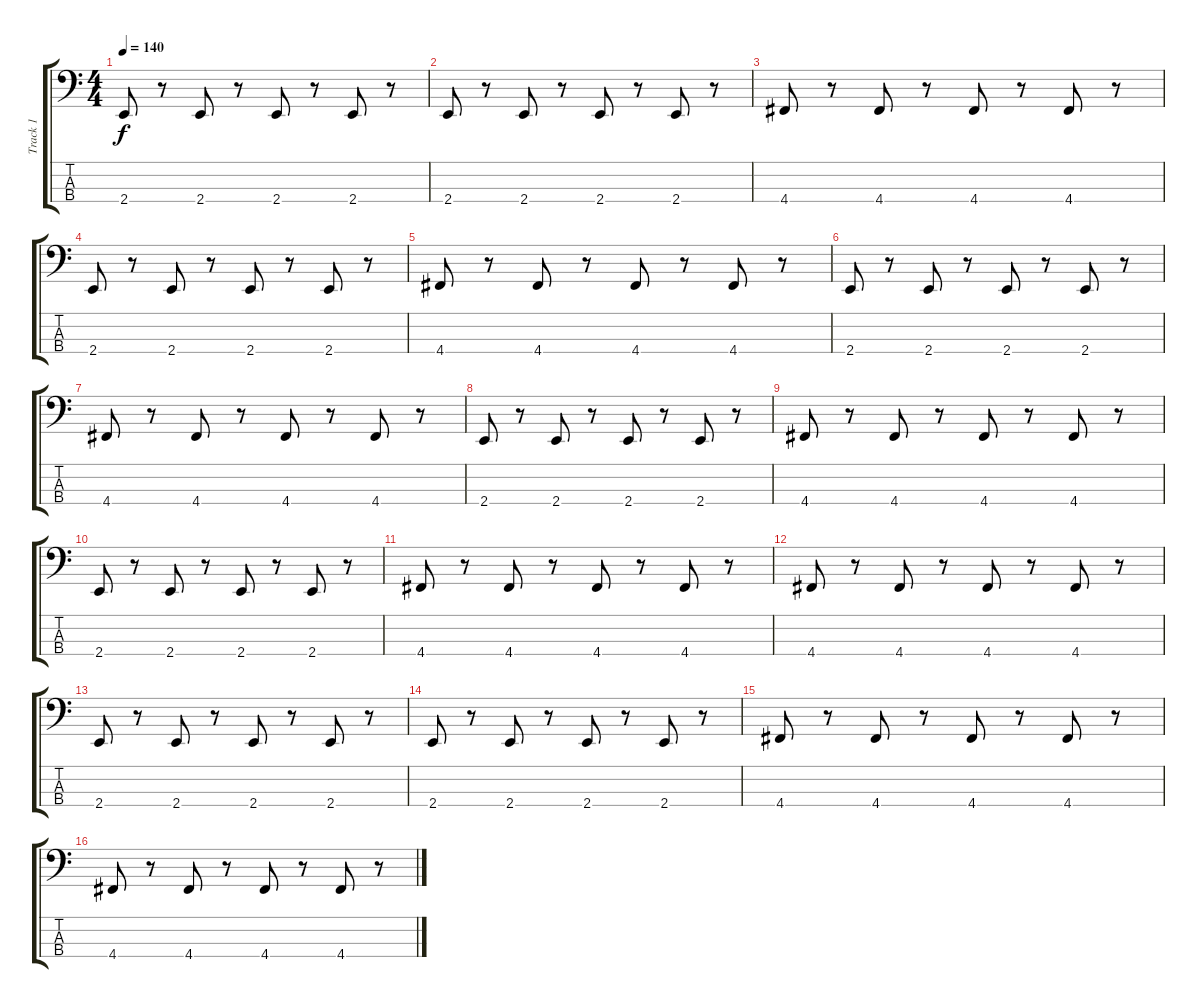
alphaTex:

\track ("Track 1" "Track 1") {instrument electricbassfinger}
\staff {score tabs}
\tuning (G2 D2 A1 D1) {hide}
\ts (4 4)
\tempo 140
\clef f4
\ks c
2.4.8{dy f} r.8 2.4.8 r.8 2.4.8 r.8 2.4.8 r.8 |
2.4.8 r.8 2.4.8 r.8 2.4.8 r.8 2.4.8 r.8 |
4.4.8 r.8 4.4.8 r.8 4.4.8 r.8 4.4.8 r.8 |
2.4.8 r.8 2.4.8 r.8 2.4.8 r.8 2.4.8 r.8 |
4.4.8 r.8 4.4.8 r.8 4.4.8 r.8 4.4.8 r.8 |
2.4.8 r.8 2.4.8 r.8 2.4.8 r.8 2.4.8 r.8 |
4.4.8 r.8 4.4.8 r.8 4.4.8 r.8 4.4.8 r.8 |
2.4.8 r.8 2.4.8 r.8 2.4.8 r.8 2.4.8 r.8 |
4.4.8 r.8 4.4.8 r.8 4.4.8 r.8 4.4.8 r.8 |
2.4.8 r.8 2.4.8 r.8 2.4.8 r.8 2.4.8 r.8 |
4.4.8 r.8 4.4.8 r.8 4.4.8 r.8 4.4.8 r.8 |
4.4.8 r.8 4.4.8 r.8 4.4.8 r.8 4.4.8 r.8 |
2.4.8 r.8 2.4.8 r.8 2.4.8 r.8 2.4.8 r.8 |
2.4.8 r.8 2.4.8 r.8 2.4.8 r.8 2.4.8 r.8 |
4.4.8 r.8 4.4.8 r.8 4.4.8 r.8 4.4.8 r.8 |
4.4.8 r.8 4.4.8 r.8 4.4.8 r.8 4.4.8 r.8
